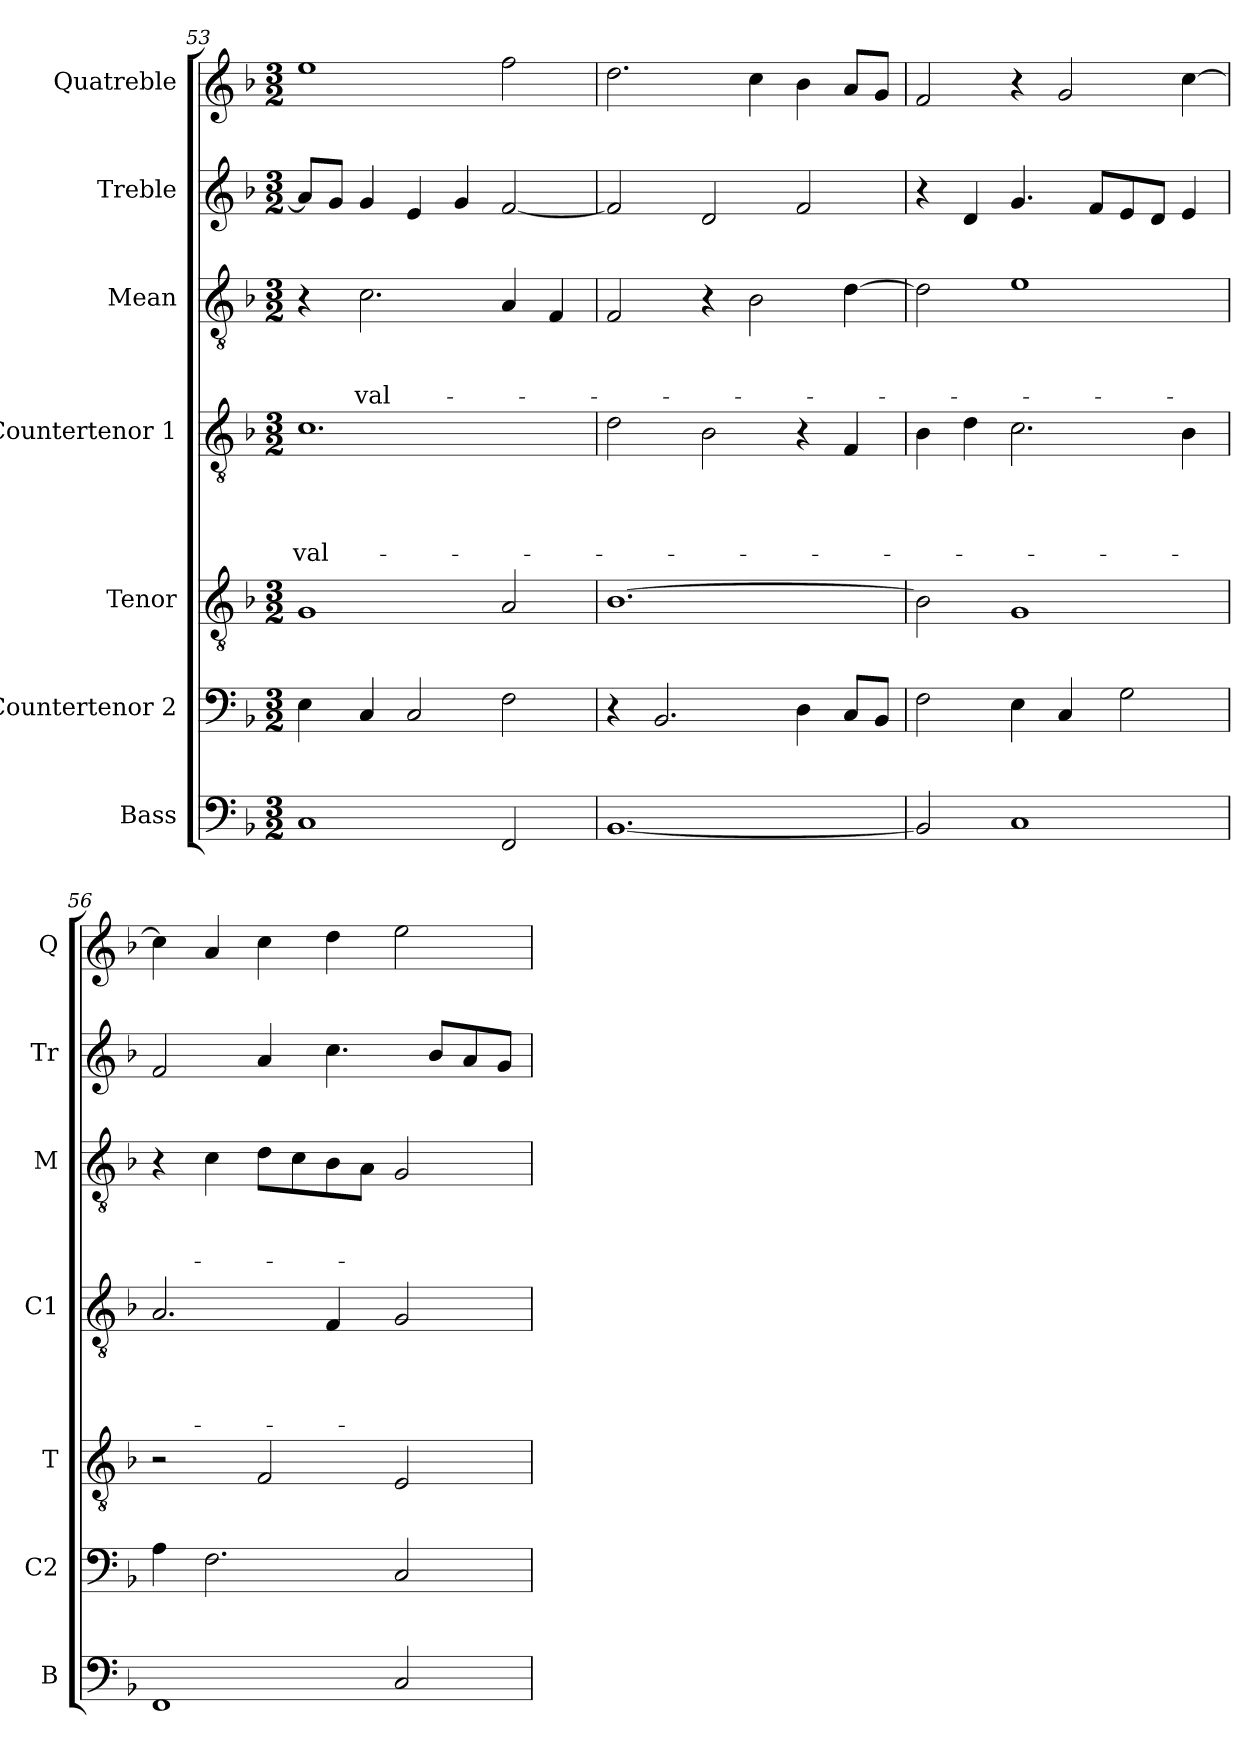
**kern	**kern	**kern	**kern	**text	**text	**text	**text	**kern	**text	**text	**text	**kern	**kern
*part7	*part6	*part5	*part4	*part4	*part4	*part4	*part4	*part3	*part3	*part3	*part3	*part2	*part1
*staff7	*staff6	*staff5	*staff4	*staff4	*staff4	*staff4	*staff4	*staff3	*staff3	*staff3	*staff3	*staff2	*staff1
*I"Bass	*I"Countertenor 2	*I"Tenor	*I"Countertenor 1	*	*	*	*	*I"Mean	*	*	*	*I"Treble	*I"Quatreble
*I'B	*I'C2	*I'T	*I'C1	*	*	*	*	*I'M	*	*	*	*I'Tr	*I'Q
!!LO:LB:g=z
*clefF4	*clefF4	*clefGv2	*clefGv2	*	*	*	*	*clefGv2	*	*	*	*clefG2	*clefG2
*k[b-]	*k[b-]	*k[b-]	*k[b-]	*	*	*	*	*k[b-]	*	*	*	*k[b-]	*k[b-]
*d:	*d:	*d:	*d:	*	*	*	*	*d:	*	*	*	*d:	*d:
*M3/2	*M3/2	*M3/2	*M3/2	*	*	*	*	*M3/2	*	*	*	*M3/2	*M3/2
=53	=53	=53	=53	=53	=53	=53	=53	=53	=53	=53	=53	=53	=53
1C	4E\	1G	1.c	.	.	.	val-	4r	.	.	.	8a/L]	1ee
.	.	.	.	.	.	.	.	.	.	.	.	8g/J	.
.	4C/	.	.	.	.	.	.	2.c\	.	.	val-	4g/	.
.	2C/	.	.	.	.	.	.	.	.	.	.	4e/	.
.	.	.	.	.	.	.	.	.	.	.	.	4g/	.
2FF/	2F\	2A/	.	.	.	.	.	4A/	.	.	.	[2f/	2ff\
.	.	.	.	.	.	.	.	4F/	.	.	.	.	.
=54	=54	=54	=54	=54	=54	=54	=54	=54	=54	=54	=54	=54	=54
[1.BB-	4r	[1.B-	2d\	.	.	.	.	2F/	.	.	.	2f/]	2.dd\
.	2.BB-/	.	.	.	.	.	.	.	.	.	.	.	.
.	.	.	2B-\	.	.	.	.	4r	.	.	.	2d/	.
.	.	.	.	.	.	.	.	2B-\	.	.	.	.	4cc\
.	4D\	.	4r	.	.	.	.	.	.	.	.	2f/	4b-\
.	8C/L	.	4F/	.	.	.	.	[4d\	.	.	.	.	8a/L
.	8BB-/J	.	.	.	.	.	.	.	.	.	.	.	8g/J
=55	=55	=55	=55	=55	=55	=55	=55	=55	=55	=55	=55	=55	=55
2BB-/]	2F\	2B-\]	4B-\	.	.	.	.	2d\]	.	.	.	4r	2f/
.	.	.	4d\	.	.	.	.	.	.	.	.	4d/	.
1C	4E\	1G	2.c\	.	.	.	.	1e	.	.	.	4.g/	4r
.	4C/	.	.	.	.	.	.	.	.	.	.	.	2g/
.	.	.	.	.	.	.	.	.	.	.	.	8f/L	.
.	2G\	.	.	.	.	.	.	.	.	.	.	8e/	.
.	.	.	.	.	.	.	.	.	.	.	.	8d/J	.
.	.	.	4B-\	.	.	.	.	.	.	.	.	4e/	[4cc\
=56	=56	=56	=56	=56	=56	=56	=56	=56	=56	=56	=56	=56	=56
1FF	4A\	2r	2.A/	.	.	.	.	4r	.	.	.	2f/	4cc\]
.	2.F\	.	.	.	.	.	.	4c\	.	.	.	.	4a/
.	.	2F/	.	.	.	.	.	8d\L	.	.	.	4a/	4cc\
.	.	.	.	.	.	.	.	8c\	.	.	.	.	.
.	.	.	4F/	.	.	.	.	8B-\	.	.	.	4.cc\	4dd\
.	.	.	.	.	.	.	.	8A\J	.	.	.	.	.
2C/	2C/	2E/	2G/	.	.	.	.	2G/	.	.	.	.	2ee\
.	.	.	.	.	.	.	.	.	.	.	.	8b-/L	.
.	.	.	.	.	.	.	.	.	.	.	.	8a/	.
.	.	.	.	.	.	.	.	.	.	.	.	8g/J	.
=	=	=	=	=	=	=	=	=	=	=	=	=	=
*-	*-	*-	*-	*-	*-	*-	*-	*-	*-	*-	*-	*-	*-
